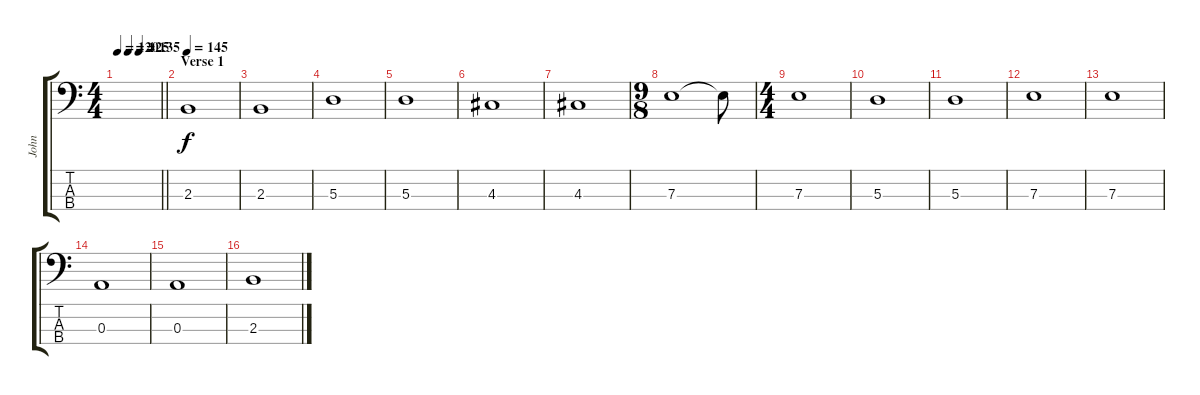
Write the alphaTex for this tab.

\track ("John" "John") {mute instrument electricbassfinger}
\staff {score tabs}
\tuning (G2 D2 A1 E1) {hide}
\ts (4 4)
\tempo 120
\tempo (125 0.25)
\tempo (135 0.5)
\clef f4
\barLineRight lightlight
\ks c
|
\section ("" "Verse 1")
\tempo 145
2.3.1 |
2.3.1 |
5.3.1 |
5.3.1 |
4.3.1 |
4.3.1 |
\ts (9 8)
7.3.1 7.3{t}.8 |
\ts (4 4)
7.3.1 |
5.3.1 |
5.3.1 |
7.3.1 |
7.3.1 |
0.3.1 |
0.3.1 |
2.3.1
